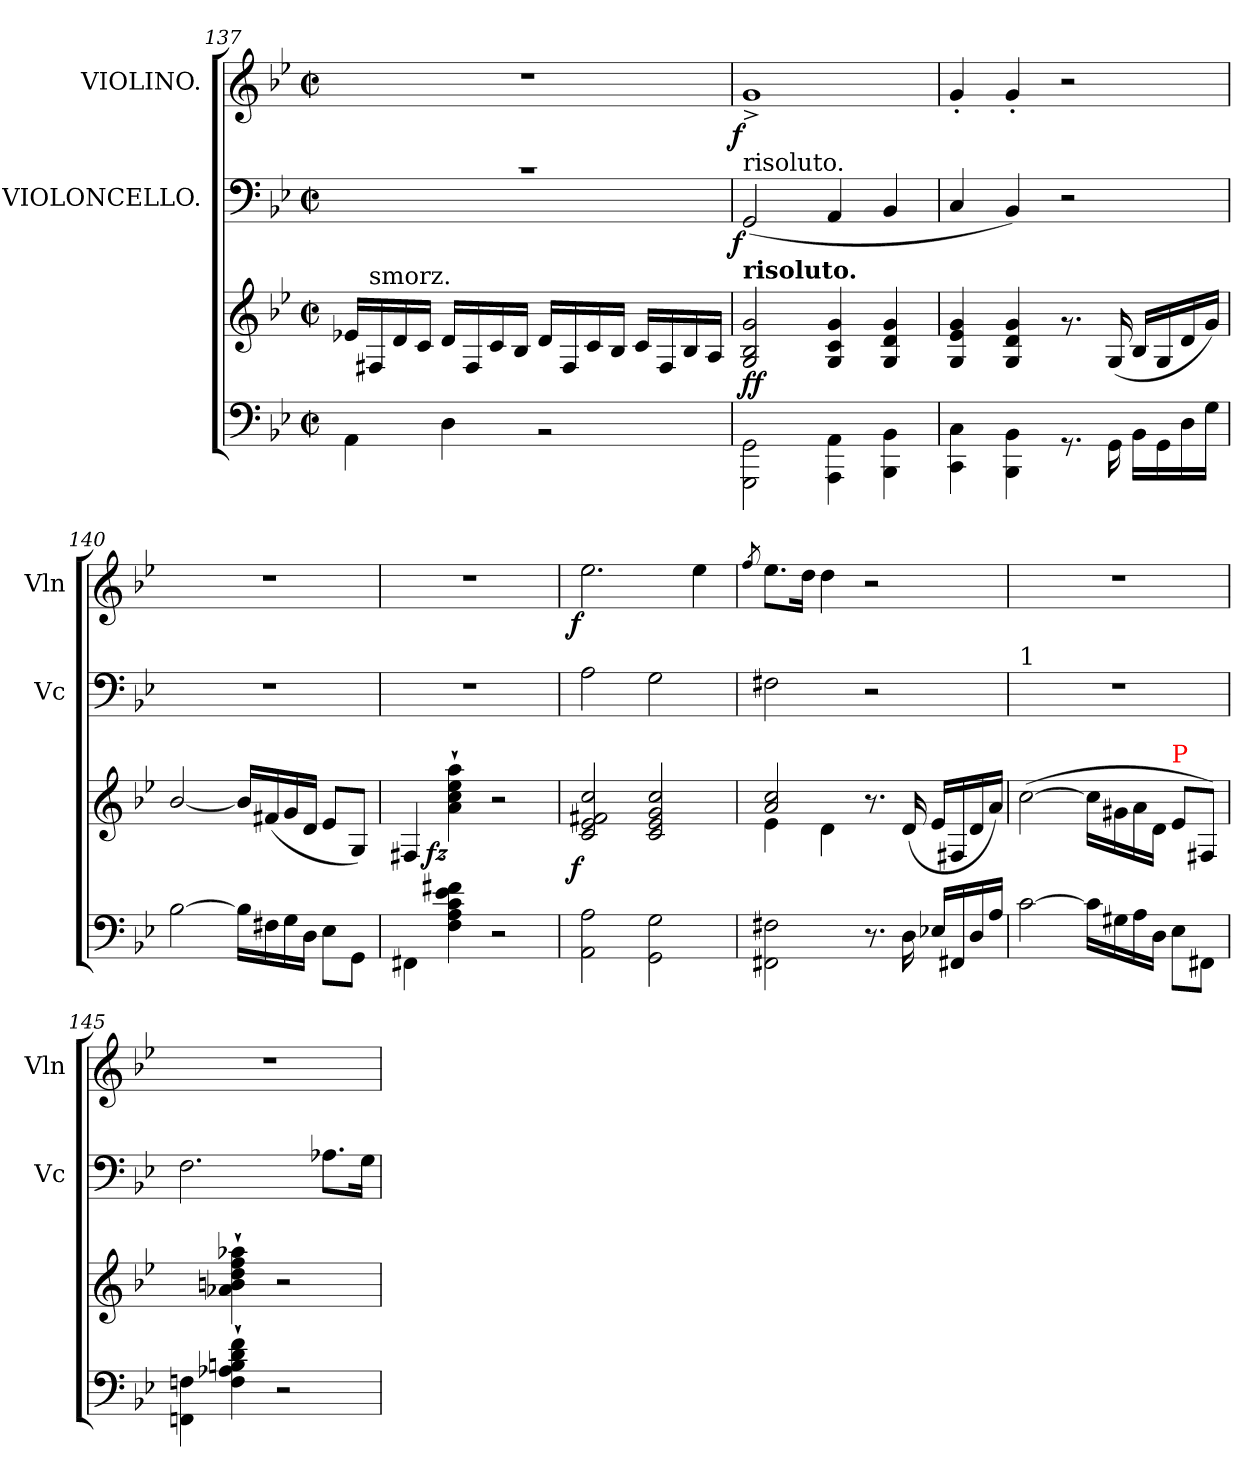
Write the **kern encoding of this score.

**kern	**kern	**dynam	**kern	**dynam	**kern	**dynam
*part3	*part3	*part3	*part2	*part2	*part1	*part1
*staff4	*staff3	*staff3/4	*staff2	*staff2	*staff1	*staff1
*	*	*	*I"VIOLONCELLO.	*	*I"VIOLINO.	*
*	*	*	*I'Vc	*	*I'Vln	*
*clefF4	*clefG2	*	*clefF4	*	*clefG2	*
*k[b-e-]	*k[b-e-]	*	*k[b-e-]	*	*k[b-e-]	*
*g:	*g:	*	*g:	*	*g:	*
*M2/2	*M2/2	*	*M2/2	*	*M2/2	*
*met(c|)	*met(c|)	*	*met(c|)	*	*met(c|)	*
=137	=137	=137	=137	=137	=137	=137
4AA\	16e-XLL	.	1rc	.	1rdd	.
!	!LO:TX:a:t=smorz.	!	!	!	!	!
.	16F#X	.	.	.	.	.
.	16d	.	.	.	.	.
.	16cJJ	.	.	.	.	.
4D\	16dLL	.	.	.	.	.
.	16F#/	.	.	.	.	.
.	16c	.	.	.	.	.
.	16B-JJ	.	.	.	.	.
2rBB	16dLL	.	.	.	.	.
.	16F#/	.	.	.	.	.
.	16c	.	.	.	.	.
.	16B-JJ	.	.	.	.	.
.	16cLL	.	.	.	.	.
.	16F#/	.	.	.	.	.
.	16B-/	.	.	.	.	.
.	16A/JJ	.	.	.	.	.
=138	=138	=138	=138	=138	=138	=138
!	!	!	!LO:TX:a:t=risoluto.	!	!	!
!	!LO:TX:a:B:t=risoluto.	!	!	!	!	!
!	!	!	!	!LO:DY:rj	!	!LO:DY:rj
2GG\ 2GGG\	2g/ 2B-/ 2G/	ff	(<2GG	f	1g^<	f
4AA\ 4AAA\	4g/ 4c/ 4G/	.	4AA	.	.	.
4BB-\ 4BBB-\	4g/ 4d/ 4G/	.	4BB-	.	.	.
=139	=139	=139	=139	=139	=139	=139
4C\ 4CC\	4g/ 4e-/ 4G/	.	4C	.	4g'<	.
4BB-\ 4BBB-\	4g/ 4d/ 4G/	.	4BB-)	.	4g'<	.
8.rGG	8.rg	.	2r	.	2r	.
16GG\	(>16G/	.	.	.	.	.
16BB-\LL	16B-/LL	.	.	.	.	.
16GG\	16G/	.	.	.	.	.
16D	16d	.	.	.	.	.
16GJJ	16gJJ)	.	.	.	.	.
=140	=140	=140	=140	=140	=140	=140
[2B-	[2b-/	.	1rF	.	1rdd	.
16B-LL]	16b-LL]	.	.	.	.	.
16F#X	(<16f#X	.	.	.	.	.
16G	16g	.	.	.	.	.
16DJJ	16dJJ	.	.	.	.	.
8E-\L	8e-L	.	.	.	.	.
8GG\J	8G/J)	.	.	.	.	.
=141	=141	=141	=141	=141	=141	=141
4FF#X\	4F#X/	.	1rF	.	1rdd	.
!	!	!LO:DY:rj	!	!	!	!
4f#X 4e- 4c 4A 4F	4aa` 4ee-` 4cc` 4a`	fz	.	.	.	.
2r	2r	.	.	.	.	.
=142	=142	=142	=142	=142	=142	=142
!	!	!LO:DY:rj	!	!	!	!LO:DY:rj
2A 2AA	2cc 2f#X 2e- 2c	f	2A	.	2.ee-	f
2G\ 2GG\	2cc 2g 2e- 2c	.	2G	.	.	.
.	.	.	.	.	4ee-	.
=143	=143	=143	=143	=143	=143	=143
.	.	.	.	.	8qff/	.
*	*^	*	*	*	*	*
2F#X\ 2FF#X\	2cc 2a	4e-	.	2F#X	.	8.ee-L	.
.	.	.	.	.	.	16ddJk	.
.	.	4d	.	.	.	4dd	.
8.r	8.r	2ryy	.	2r	.	2r	.
16D	(>16d	.	.	.	.	.	.
16E-XLL	16e-LL	.	.	.	.	.	.
16FF#X	16F#X	.	.	.	.	.	.
16D	16d	.	.	.	.	.	.
16AJJ	16aJJ)	.	.	.	.	.	.
*	*v	*v	*	*	*	*	*
=144	=144	=144	=144	=144	=144	=144
!	!	!	!LO:TX:a:t=1	!	!	!
[2c	(>[2cc	.	1rF	.	1rdd	.
16cLL]	16cc\LL]	.	.	.	.	.
16G#X	16g#X	.	.	.	.	.
16A	16a	.	.	.	.	.
16DJJ	16dJJ	.	.	.	.	.
!	!LO:TX:a:color=red:t=P	!	!	!	!	!
8E-\L	8e-\L	.	.	.	.	.
8FF#XJ	8F#X/J)	.	.	.	.	.
=145	=145	=145	=145	=145	=145	=145
4Fn\ 4FFn\	4ryy	.	2.F	.	1rdd	.
4f`< 4d`< 4Bn`< 4A-X`< 4F`<	4aa-X`> 4ff`> 4dd`> 4bn`> 4a-X`>	.	.	.	.	.
2r	2r	.	.	.	.	.
.	.	.	8.A-XL	.	.	.
.	.	.	16GJk	.	.	.
=	=	=	=	=	=	=
*-	*-	*-	*-	*-	*-	*-
